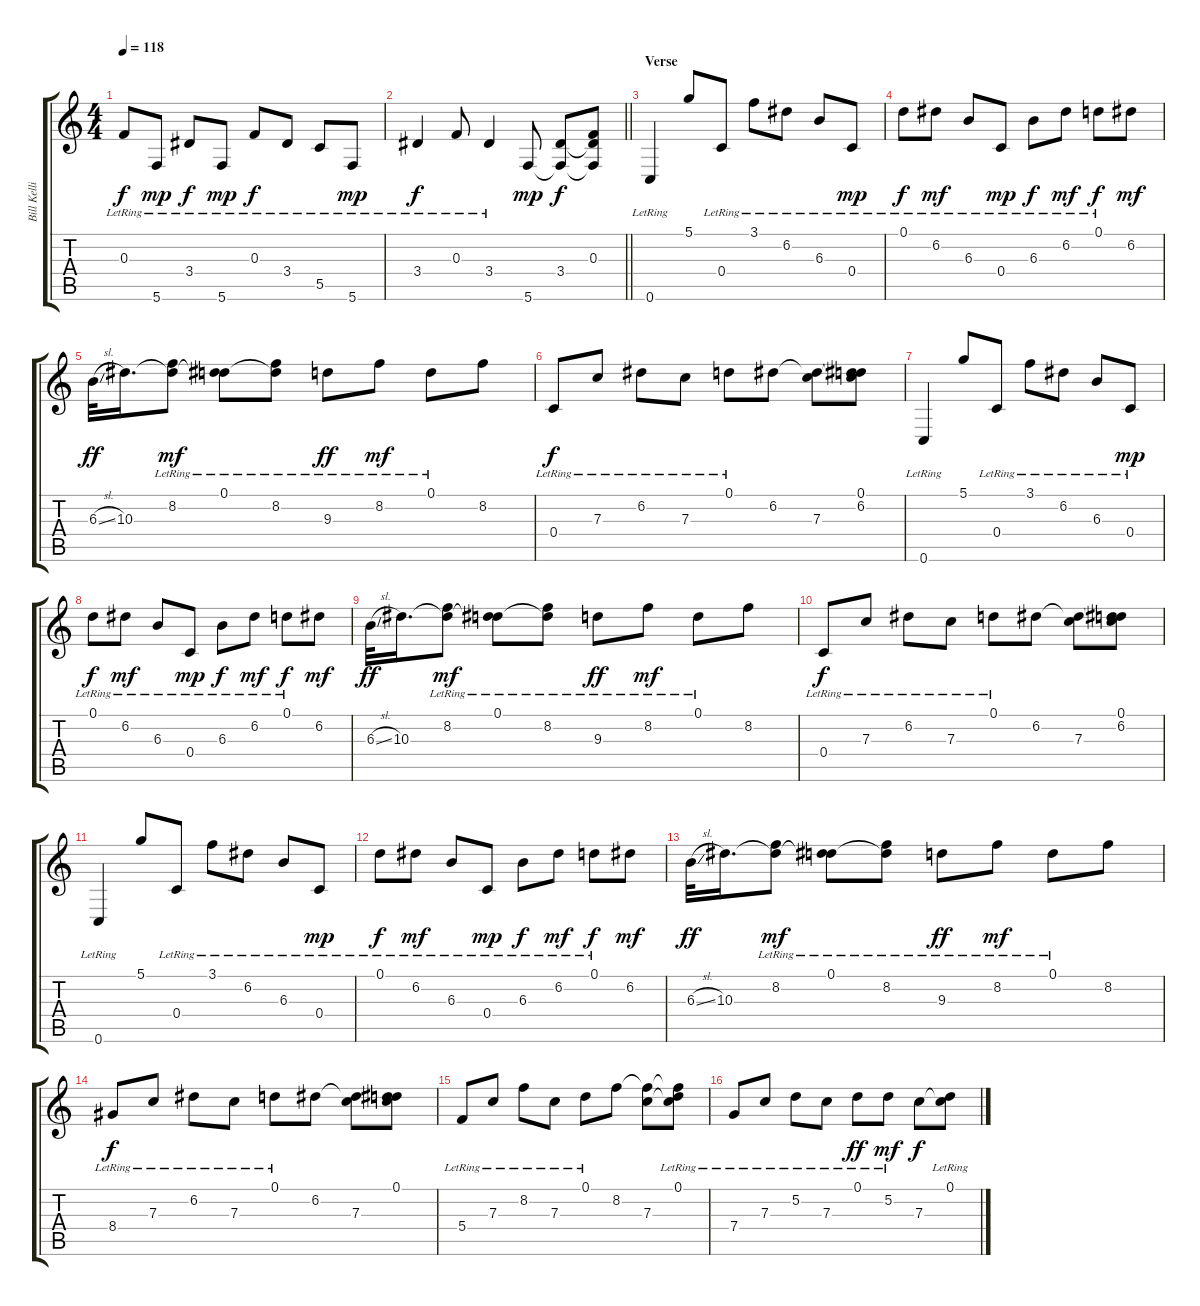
\track ("Bill Kelliher - Guitar" "Bill Kelli") {instrument electricguitarclean}
\staff {score tabs}
\tuning (D4 A3 F3 C3 G2 C2) {hide}
\ts (4 4)
\tempo 118
\clef g2
\ks c
0.3{lr}.8{dy f} 5.6{lr}.8{dy mp} 3.4{lr}.8{dy f} 5.6{lr}.8{dy mp} 0.3{lr}.8{dy f} 3.4{lr}.8 5.5{lr}.8 5.6{lr}.8{dy mp} |
\barLineRight lightlight
3.4{lr}.4{dy f} 0.3{lr}.8 3.4{lr}.4 5.6.8{dy mp} (3.4 5.6{t}).8{dy f} (0.3 3.4{t} 5.6{t}).8 |
\section ("" "Verse")
0.6{lr}.4 5.1.8 0.4{lr}.8 3.1{lr}.8 6.2{lr}.8 6.3{lr}.8 0.4{lr}.8{dy mp} |
0.1{lr}.8{dy f} 6.2{lr}.8{dy mf} 6.3{lr}.8 0.4{lr}.8{dy mp} 6.3{lr}.8{dy f} 6.2{lr}.8{dy mf} 0.1{lr}.8{dy f} 6.2.8{dy mf} |
6.3{sl}.32{dy ff} 10.3.16{d} (8.2{lr} 10.3{t}).8{dy mf} (0.1{lr} 10.3{t}).8 (8.2{lr} 10.3{t}).8 9.3{lr}.8{dy ff} 8.2{lr}.8{dy mf} 0.1{lr}.8 8.2.8 |
0.4{lr}.8{dy f} 7.3{lr}.8 6.2{lr}.8 7.3{lr}.8 0.1{lr}.8 6.2.8 (6.2{t} 7.3).8 (0.1 6.2 7.3{t}).8 |
0.6{lr}.4 5.1.8 0.4{lr}.8 3.1{lr}.8 6.2{lr}.8 6.3{lr}.8 0.4{lr}.8{dy mp} |
0.1{lr}.8{dy f} 6.2{lr}.8{dy mf} 6.3{lr}.8 0.4{lr}.8{dy mp} 6.3{lr}.8{dy f} 6.2{lr}.8{dy mf} 0.1{lr}.8{dy f} 6.2.8{dy mf} |
6.3{sl}.32{dy ff} 10.3.16{d} (8.2{lr} 10.3{t}).8{dy mf} (0.1{lr} 10.3{t}).8 (8.2{lr} 10.3{t}).8 9.3{lr}.8{dy ff} 8.2{lr}.8{dy mf} 0.1{lr}.8 8.2.8 |
0.4{lr}.8{dy f} 7.3{lr}.8 6.2{lr}.8 7.3{lr}.8 0.1{lr}.8 6.2.8 (6.2{t} 7.3).8 (0.1 6.2 7.3{t}).8 |
0.6{lr}.4 5.1.8 0.4{lr}.8 3.1{lr}.8 6.2{lr}.8 6.3{lr}.8 0.4{lr}.8{dy mp} |
0.1{lr}.8{dy f} 6.2{lr}.8{dy mf} 6.3{lr}.8 0.4{lr}.8{dy mp} 6.3{lr}.8{dy f} 6.2{lr}.8{dy mf} 0.1{lr}.8{dy f} 6.2.8{dy mf} |
6.3{sl}.32{dy ff} 10.3.16{d} (8.2{lr} 10.3{t}).8{dy mf} (0.1{lr} 10.3{t}).8 (8.2{lr} 10.3{t}).8 9.3{lr}.8{dy ff} 8.2{lr}.8{dy mf} 0.1{lr}.8 8.2.8 |
8.4{lr}.8{dy f} 7.3{lr}.8 6.2{lr}.8 7.3{lr}.8 0.1{lr}.8 6.2.8 (6.2{t} 7.3).8 (0.1 6.2{t} 7.3{t}).8 |
5.4{lr}.8 7.3{lr}.8 8.2{lr}.8 7.3{lr}.8 0.1{lr}.8 8.2.8 (8.2{t} 7.3).8 (0.1{lr} 8.2{t} 7.3{t}).8 |
7.4{lr}.8 7.3{lr}.8 5.2{lr}.8 7.3{lr}.8 0.1{lr}.8{dy ff} 5.2{lr}.8{dy mf} 7.3.8{dy f} (0.1{lr} 7.3{t}).8
